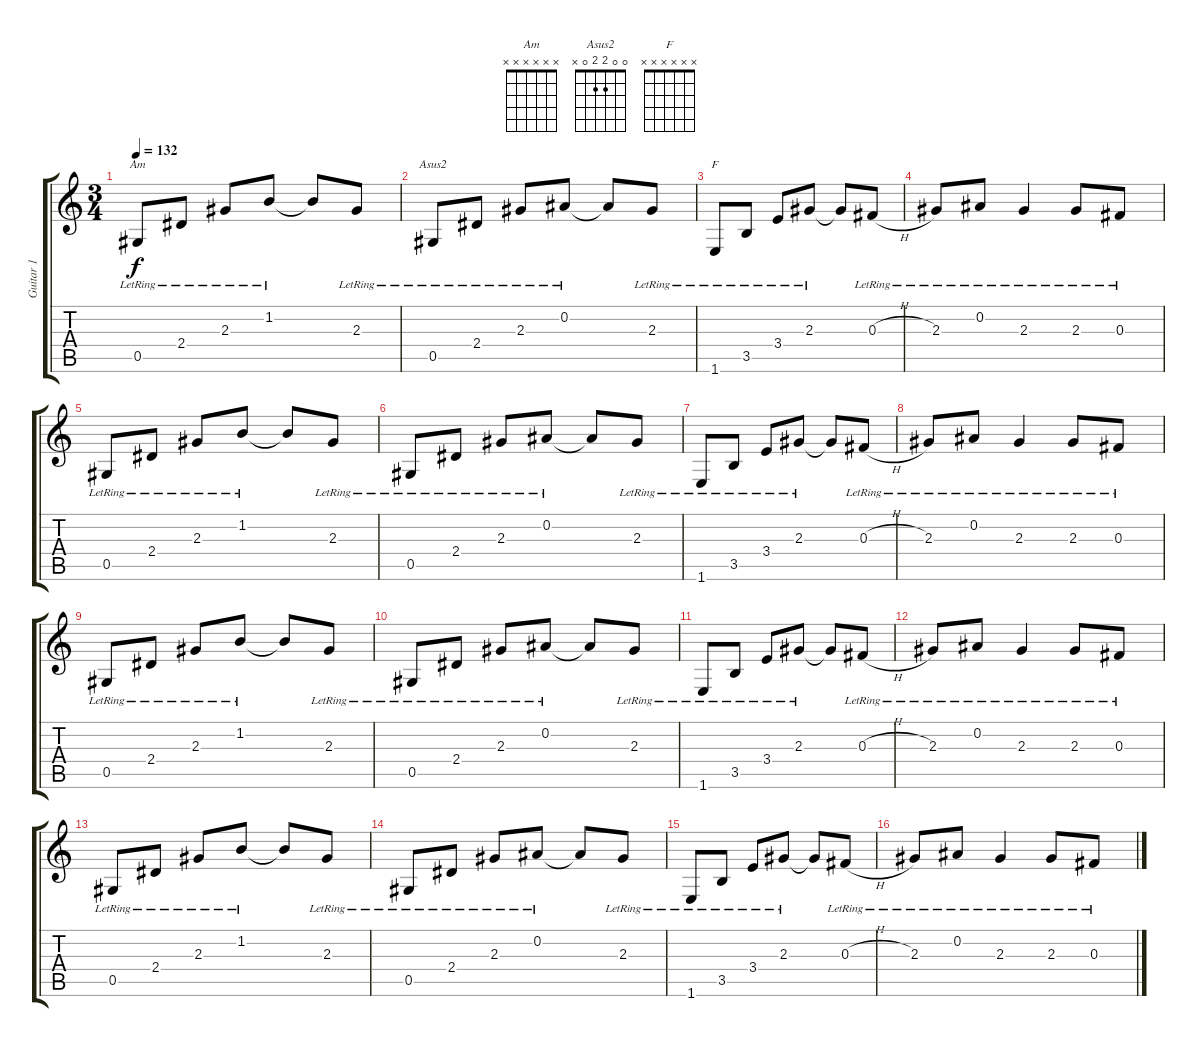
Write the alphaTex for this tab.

\track ("Guitar 1" "Guitar 1") {instrument electricguitarclean}
\staff {score tabs}
\tuning (Eb4 Bb3 Gb3 Db3 Ab2 Eb2) {hide}
\chord ("Am" x x x x x x)
\chord ("Asus2" 0 0 2 2 0 x)
\chord ("F" x x x x x x)
\ts (3 4)
\tempo 132
\clef g2
\ks c
0.5{lr}.8{ch "Am" dy f} 2.4{lr}.8 2.3{lr}.8 1.2{lr}.8 1.2{t}.8 2.3{lr}.8 |
0.5{lr}.8{ch "Asus2"} 2.4{lr}.8 2.3{lr}.8 0.2{lr}.8 0.2{t}.8 2.3{lr}.8 |
1.6{lr}.8{ch "F"} 3.5{lr}.8 3.4{lr}.8 2.3{lr}.8 2.3{t}.8 0.3{h lr}.8 |
2.3{lr}.8 0.2{lr}.8 2.3{lr}.4 2.3{lr}.8 0.3{lr}.8 |
0.5{lr}.8 2.4{lr}.8 2.3{lr}.8 1.2{lr}.8 1.2{t}.8 2.3{lr}.8 |
0.5{lr}.8 2.4{lr}.8 2.3{lr}.8 0.2{lr}.8 0.2{t}.8 2.3{lr}.8 |
1.6{lr}.8 3.5{lr}.8 3.4{lr}.8 2.3{lr}.8 2.3{t}.8 0.3{h lr}.8 |
2.3{lr}.8 0.2{lr}.8 2.3{lr}.4 2.3{lr}.8 0.3{lr}.8 |
0.5{lr}.8 2.4{lr}.8 2.3{lr}.8 1.2{lr}.8 1.2{t}.8 2.3{lr}.8 |
0.5{lr}.8 2.4{lr}.8 2.3{lr}.8 0.2{lr}.8 0.2{t}.8 2.3{lr}.8 |
1.6{lr}.8 3.5{lr}.8 3.4{lr}.8 2.3{lr}.8 2.3{t}.8 0.3{h lr}.8 |
2.3{lr}.8 0.2{lr}.8 2.3{lr}.4 2.3{lr}.8 0.3{lr}.8 |
0.5{lr}.8 2.4{lr}.8 2.3{lr}.8 1.2{lr}.8 1.2{t}.8 2.3{lr}.8 |
0.5{lr}.8 2.4{lr}.8 2.3{lr}.8 0.2{lr}.8 0.2{t}.8 2.3{lr}.8 |
1.6{lr}.8 3.5{lr}.8 3.4{lr}.8 2.3{lr}.8 2.3{t}.8 0.3{h lr}.8 |
2.3{lr}.8 0.2{lr}.8 2.3{lr}.4 2.3{lr}.8 0.3{lr}.8
